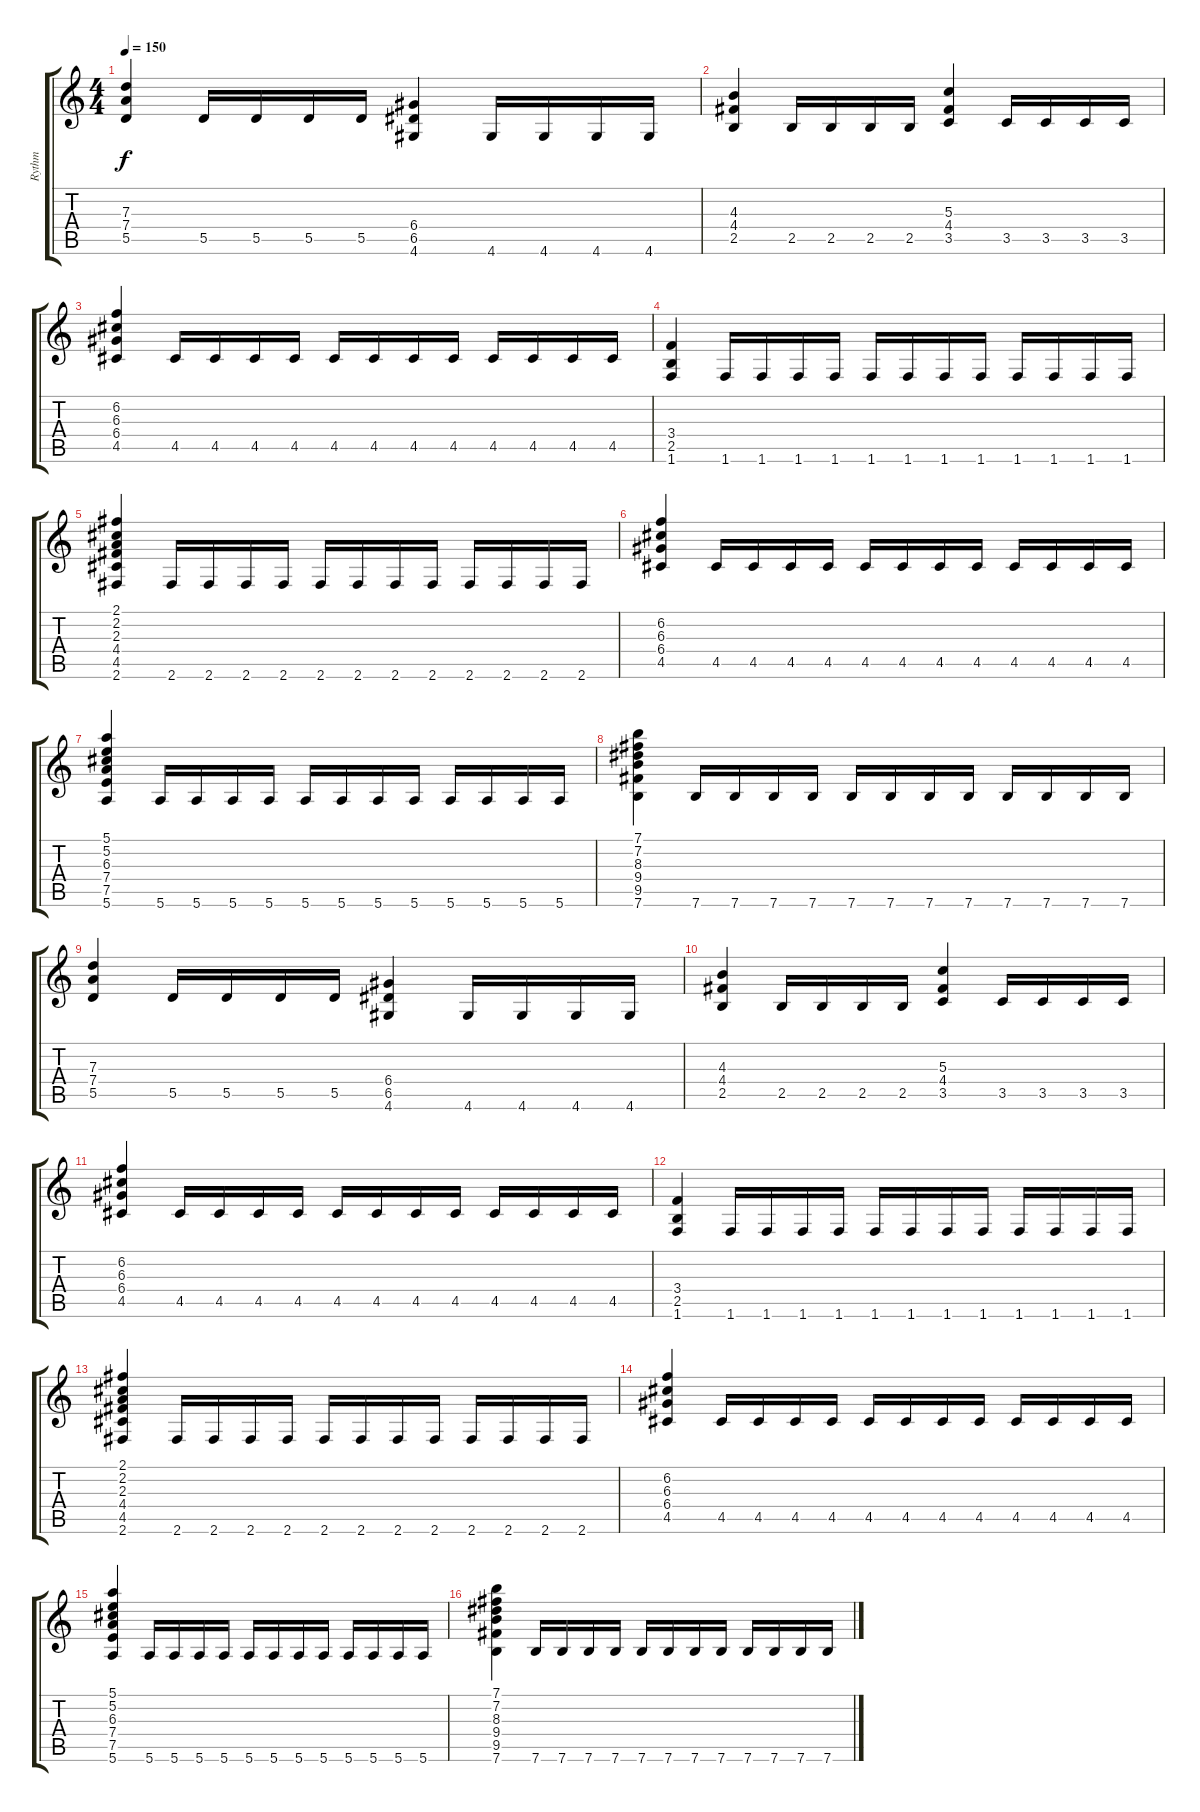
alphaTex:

\track ("Rythm" "Rythm") {instrument distortionguitar}
\staff {score tabs}
\tuning (E4 B3 G3 D3 A2 E2) {hide}
\ts (4 4)
\tempo 150
\clef g2
\ks c
(7.3 7.4 5.5).4{dy f instrument distortionguitar} 5.5.16{instrument electricguitarmuted} 5.5.16 5.5.16 5.5.16 (6.4 6.5 4.6).4{instrument distortionguitar} 4.6.16{instrument electricguitarmuted} 4.6.16 4.6.16 4.6.16 |
(4.3 4.4 2.5).4{instrument distortionguitar} 2.5.16{instrument electricguitarmuted} 2.5.16 2.5.16 2.5.16 (5.3 4.4 3.5).4{instrument distortionguitar} 3.5.16{instrument electricguitarmuted} 3.5.16 3.5.16 3.5.16 |
(6.2 6.3 6.4 4.5).4{instrument distortionguitar} 4.5.16{instrument electricguitarmuted} 4.5.16 4.5.16 4.5.16 4.5.16 4.5.16 4.5.16 4.5.16 4.5.16 4.5.16 4.5.16 4.5.16 |
(3.4 2.5 1.6).4{instrument distortionguitar} 1.6.16{instrument electricguitarmuted} 1.6.16 1.6.16 1.6.16 1.6.16 1.6.16 1.6.16 1.6.16 1.6.16 1.6.16 1.6.16 1.6.16 |
(2.1 2.2 2.3 4.4 4.5 2.6).4{instrument distortionguitar} 2.6.16{instrument electricguitarmuted} 2.6.16 2.6.16 2.6.16 2.6.16 2.6.16 2.6.16 2.6.16 2.6.16 2.6.16 2.6.16 2.6.16 |
(6.2 6.3 6.4 4.5).4{instrument distortionguitar} 4.5.16{instrument electricguitarmuted} 4.5.16 4.5.16 4.5.16 4.5.16 4.5.16 4.5.16 4.5.16 4.5.16 4.5.16 4.5.16 4.5.16 |
(5.1 5.2 6.3 7.4 7.5 5.6).4{instrument distortionguitar} 5.6.16{instrument electricguitarmuted} 5.6.16 5.6.16 5.6.16 5.6.16 5.6.16 5.6.16 5.6.16 5.6.16 5.6.16 5.6.16 5.6.16 |
(7.1 7.2 8.3 9.4 9.5 7.6).4{instrument distortionguitar} 7.6.16{instrument electricguitarmuted} 7.6.16 7.6.16 7.6.16 7.6.16 7.6.16 7.6.16 7.6.16 7.6.16 7.6.16 7.6.16 7.6.16 |
(7.3 7.4 5.5).4{instrument distortionguitar} 5.5.16{instrument electricguitarmuted} 5.5.16 5.5.16 5.5.16 (6.4 6.5 4.6).4{instrument distortionguitar} 4.6.16{instrument electricguitarmuted} 4.6.16 4.6.16 4.6.16 |
(4.3 4.4 2.5).4{instrument distortionguitar} 2.5.16{instrument electricguitarmuted} 2.5.16 2.5.16 2.5.16 (5.3 4.4 3.5).4{instrument distortionguitar} 3.5.16{instrument electricguitarmuted} 3.5.16 3.5.16 3.5.16 |
(6.2 6.3 6.4 4.5).4{instrument distortionguitar} 4.5.16{instrument electricguitarmuted} 4.5.16 4.5.16 4.5.16 4.5.16 4.5.16 4.5.16 4.5.16 4.5.16 4.5.16 4.5.16 4.5.16 |
(3.4 2.5 1.6).4{instrument distortionguitar} 1.6.16{instrument electricguitarmuted} 1.6.16 1.6.16 1.6.16 1.6.16 1.6.16 1.6.16 1.6.16 1.6.16 1.6.16 1.6.16 1.6.16 |
(2.1 2.2 2.3 4.4 4.5 2.6).4{instrument distortionguitar} 2.6.16{instrument electricguitarmuted} 2.6.16 2.6.16 2.6.16 2.6.16 2.6.16 2.6.16 2.6.16 2.6.16 2.6.16 2.6.16 2.6.16 |
(6.2 6.3 6.4 4.5).4{instrument distortionguitar} 4.5.16{instrument electricguitarmuted} 4.5.16 4.5.16 4.5.16 4.5.16 4.5.16 4.5.16 4.5.16 4.5.16 4.5.16 4.5.16 4.5.16 |
(5.1 5.2 6.3 7.4 7.5 5.6).4{instrument distortionguitar} 5.6.16{instrument electricguitarmuted} 5.6.16 5.6.16 5.6.16 5.6.16 5.6.16 5.6.16 5.6.16 5.6.16 5.6.16 5.6.16 5.6.16 |
(7.1 7.2 8.3 9.4 9.5 7.6).4{instrument distortionguitar} 7.6.16{instrument electricguitarmuted} 7.6.16 7.6.16 7.6.16 7.6.16 7.6.16 7.6.16 7.6.16 7.6.16 7.6.16 7.6.16 7.6.16
